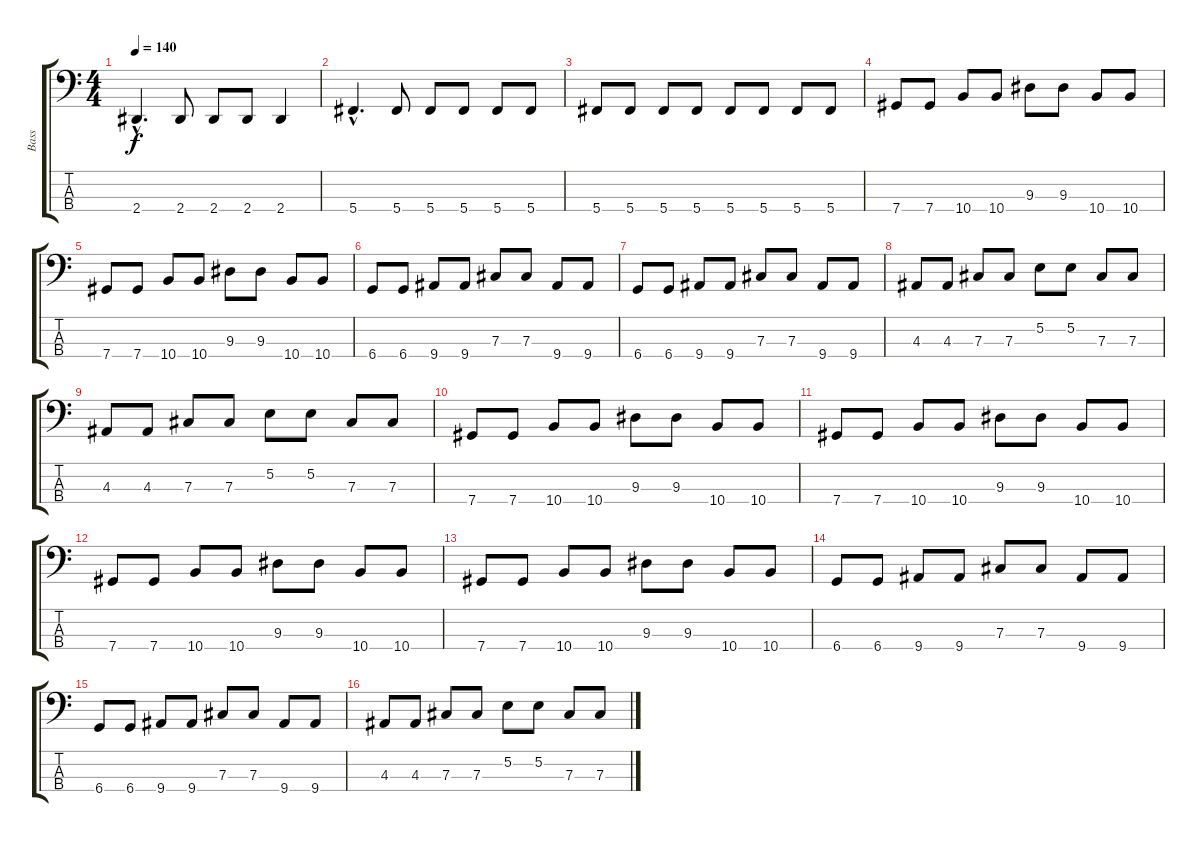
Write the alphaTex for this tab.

\track ("Bass" "Bass") {instrument electricbasspick}
\staff {score tabs}
\tuning (E2 B1 Gb1 Db1) {hide}
\ts (4 4)
\tempo 140
\clef f4
\ks c
2.4{hac}.4{d dy f} 2.4.8 2.4.8 2.4.8 2.4.4 |
5.4{hac}.4{d} 5.4.8 5.4.8 5.4.8 5.4.8 5.4.8 |
5.4.8 5.4.8 5.4.8 5.4.8 5.4.8 5.4.8 5.4.8 5.4.8 |
7.4.8 7.4.8 10.4.8 10.4.8 9.3.8 9.3.8 10.4.8 10.4.8 |
7.4.8 7.4.8 10.4.8 10.4.8 9.3.8 9.3.8 10.4.8 10.4.8 |
6.4.8 6.4.8 9.4.8 9.4.8 7.3.8 7.3.8 9.4.8 9.4.8 |
6.4.8 6.4.8 9.4.8 9.4.8 7.3.8 7.3.8 9.4.8 9.4.8 |
4.3.8 4.3.8 7.3.8 7.3.8 5.2.8 5.2.8 7.3.8 7.3.8 |
4.3.8 4.3.8 7.3.8 7.3.8 5.2.8 5.2.8 7.3.8 7.3.8 |
7.4.8 7.4.8 10.4.8 10.4.8 9.3.8 9.3.8 10.4.8 10.4.8 |
7.4.8 7.4.8 10.4.8 10.4.8 9.3.8 9.3.8 10.4.8 10.4.8 |
7.4.8 7.4.8 10.4.8 10.4.8 9.3.8 9.3.8 10.4.8 10.4.8 |
7.4.8 7.4.8 10.4.8 10.4.8 9.3.8 9.3.8 10.4.8 10.4.8 |
6.4.8 6.4.8 9.4.8 9.4.8 7.3.8 7.3.8 9.4.8 9.4.8 |
6.4.8 6.4.8 9.4.8 9.4.8 7.3.8 7.3.8 9.4.8 9.4.8 |
4.3.8 4.3.8 7.3.8 7.3.8 5.2.8 5.2.8 7.3.8 7.3.8
